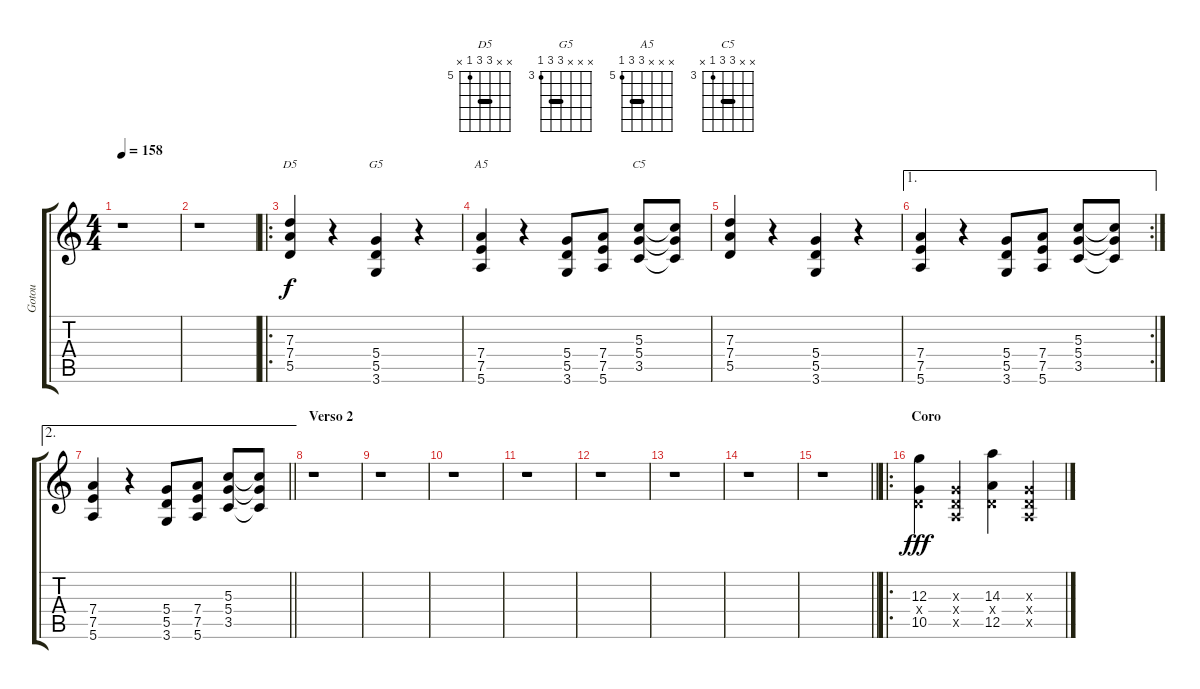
\track ("Gotou" "Gotou") {instrument overdrivenguitar}
\staff {score tabs}
\tuning (E4 B3 G3 D3 A2 E2) {hide}
\chord ("D5" x x 7 7 5 x) {firstfret 5 barre 7}
\chord ("G5" x x x 5 5 3) {firstfret 3 barre 5}
\chord ("A5" x x x 7 7 5) {firstfret 5 barre 7}
\chord ("C5" x x 5 5 3 x) {firstfret 3 barre 5}
\ts (4 4)
\tempo 158
\clef g2
\ks c
r.1{dy f} |
r.1 |
\ro
(7.3 7.4 5.5).4{ch "D5"} r.4 (5.4 5.5 3.6).4{ch "G5"} r.4 |
(7.4 7.5 5.6).4{ch "A5"} r.4 (5.4 5.5 3.6).8 (7.4 7.5 5.6).8 (5.3 5.4 3.5).8{ch "C5"} (5.3{t} 5.4{t} 3.5{t}).8 |
(7.3 7.4 5.5).4 r.4 (5.4 5.5 3.6).4 r.4 |
\ae 1
\rc 2
(7.4 7.5 5.6).4 r.4 (5.4 5.5 3.6).8 (7.4 7.5 5.6).8 (5.3 5.4 3.5).8 (5.3{t} 5.4{t} 3.5{t}).8 |
\ae 2
\barLineRight lightlight
(7.4 7.5 5.6).4 r.4 (5.4 5.5 3.6).8 (7.4 7.5 5.6).8 (5.3 5.4 3.5).8 (5.3{t} 5.4{t} 3.5{t}).8 |
\section ("" "Verso 2")
r.1 |
r.1 |
r.1 |
r.1 |
r.1 |
r.1 |
r.1 |
\barLineRight lightlight
r.1 |
\ro
\section ("" "Coro")
(12.3 0.4{x} 10.5).4{dy fff} (0.3{x} 0.4{x} 0.5{x}).4 (14.3 0.4{x} 12.5).4 (0.3{x} 0.4{x} 0.5{x}).4
